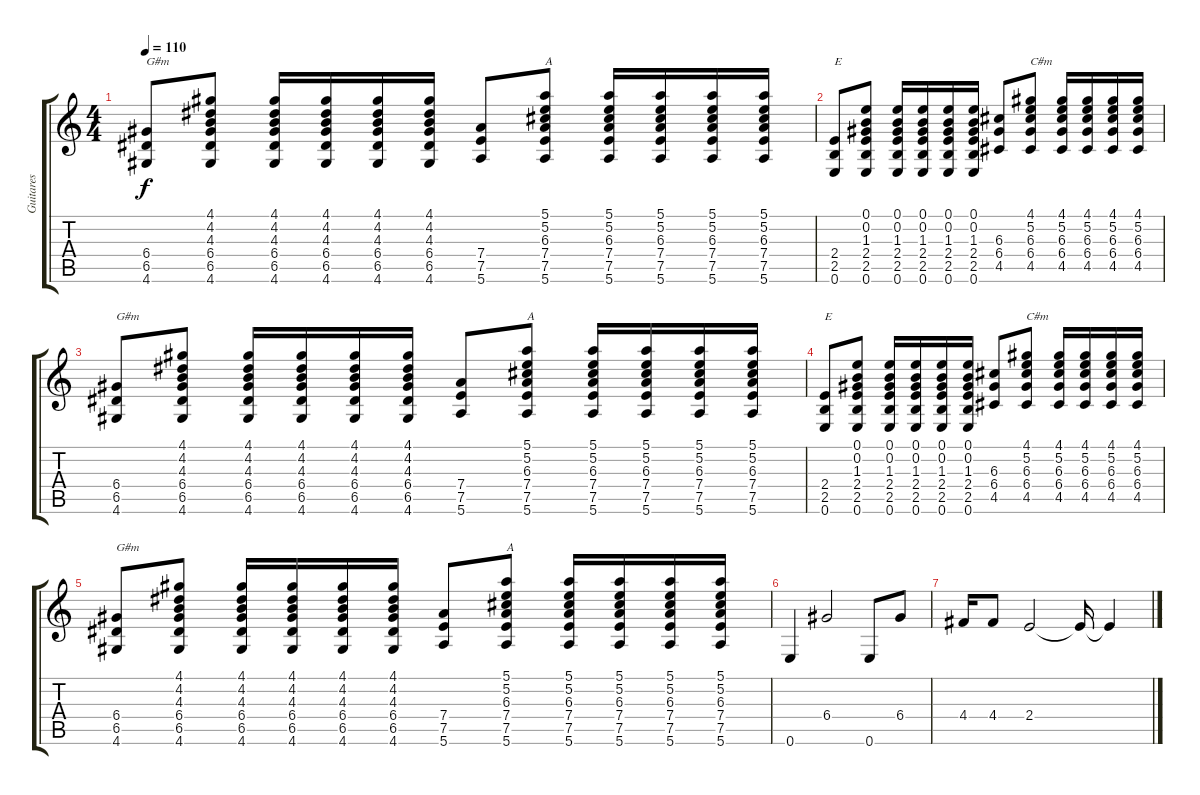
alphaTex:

\track ("Guitares" "Guitares") {instrument electricguitarjazz}
\staff {score tabs}
\tuning (E4 B3 G3 D3 A2 E2) {hide}
\ts (4 4)
\tempo 110
\clef g2
\ks c
(6.4 6.5 4.6).8{txt "G#m" dy f} (4.1 4.2 4.3 6.4 6.5 4.6).8 (4.1 4.2 4.3 6.4 6.5 4.6).16 (4.1 4.2 4.3 6.4 6.5 4.6).16 (4.1 4.2 4.3 6.4 6.5 4.6).16 (4.1 4.2 4.3 6.4 6.5 4.6).16 (7.4 7.5 5.6).8 (5.1 5.2 6.3 7.4 7.5 5.6).8{txt "A"} (5.1 5.2 6.3 7.4 7.5 5.6).16 (5.1 5.2 6.3 7.4 7.5 5.6).16 (5.1 5.2 6.3 7.4 7.5 5.6).16 (5.1 5.2 6.3 7.4 7.5 5.6).16 |
(2.4 2.5 0.6).8{txt "E"} (0.1 0.2 1.3 2.4 2.5 0.6).8 (0.1 0.2 1.3 2.4 2.5 0.6).16 (0.1 0.2 1.3 2.4 2.5 0.6).16 (0.1 0.2 1.3 2.4 2.5 0.6).16 (0.1 0.2 1.3 2.4 2.5 0.6).16 (6.3 6.4 4.5).8 (4.1 5.2 6.3 6.4 4.5).8{txt "C#m"} (4.1 5.2 6.3 6.4 4.5).16 (4.1 5.2 6.3 6.4 4.5).16 (4.1 5.2 6.3 6.4 4.5).16 (4.1 5.2 6.3 6.4 4.5).16 |
(6.4 6.5 4.6).8{txt "G#m"} (4.1 4.2 4.3 6.4 6.5 4.6).8 (4.1 4.2 4.3 6.4 6.5 4.6).16 (4.1 4.2 4.3 6.4 6.5 4.6).16 (4.1 4.2 4.3 6.4 6.5 4.6).16 (4.1 4.2 4.3 6.4 6.5 4.6).16 (7.4 7.5 5.6).8 (5.1 5.2 6.3 7.4 7.5 5.6).8{txt "A"} (5.1 5.2 6.3 7.4 7.5 5.6).16 (5.1 5.2 6.3 7.4 7.5 5.6).16 (5.1 5.2 6.3 7.4 7.5 5.6).16 (5.1 5.2 6.3 7.4 7.5 5.6).16 |
(2.4 2.5 0.6).8{txt "E"} (0.1 0.2 1.3 2.4 2.5 0.6).8 (0.1 0.2 1.3 2.4 2.5 0.6).16 (0.1 0.2 1.3 2.4 2.5 0.6).16 (0.1 0.2 1.3 2.4 2.5 0.6).16 (0.1 0.2 1.3 2.4 2.5 0.6).16 (6.3 6.4 4.5).8 (4.1 5.2 6.3 6.4 4.5).8{txt "C#m"} (4.1 5.2 6.3 6.4 4.5).16 (4.1 5.2 6.3 6.4 4.5).16 (4.1 5.2 6.3 6.4 4.5).16 (4.1 5.2 6.3 6.4 4.5).16 |
(6.4 6.5 4.6).8{txt "G#m"} (4.1 4.2 4.3 6.4 6.5 4.6).8 (4.1 4.2 4.3 6.4 6.5 4.6).16 (4.1 4.2 4.3 6.4 6.5 4.6).16 (4.1 4.2 4.3 6.4 6.5 4.6).16 (4.1 4.2 4.3 6.4 6.5 4.6).16 (7.4 7.5 5.6).8 (5.1 5.2 6.3 7.4 7.5 5.6).8{txt "A"} (5.1 5.2 6.3 7.4 7.5 5.6).16 (5.1 5.2 6.3 7.4 7.5 5.6).16 (5.1 5.2 6.3 7.4 7.5 5.6).16 (5.1 5.2 6.3 7.4 7.5 5.6).16 |
0.6.4 6.4.2 0.6.8 6.4.8 |
4.4.16 4.4.8 2.4.2 2.4{t}.16 2.4{t}.4
